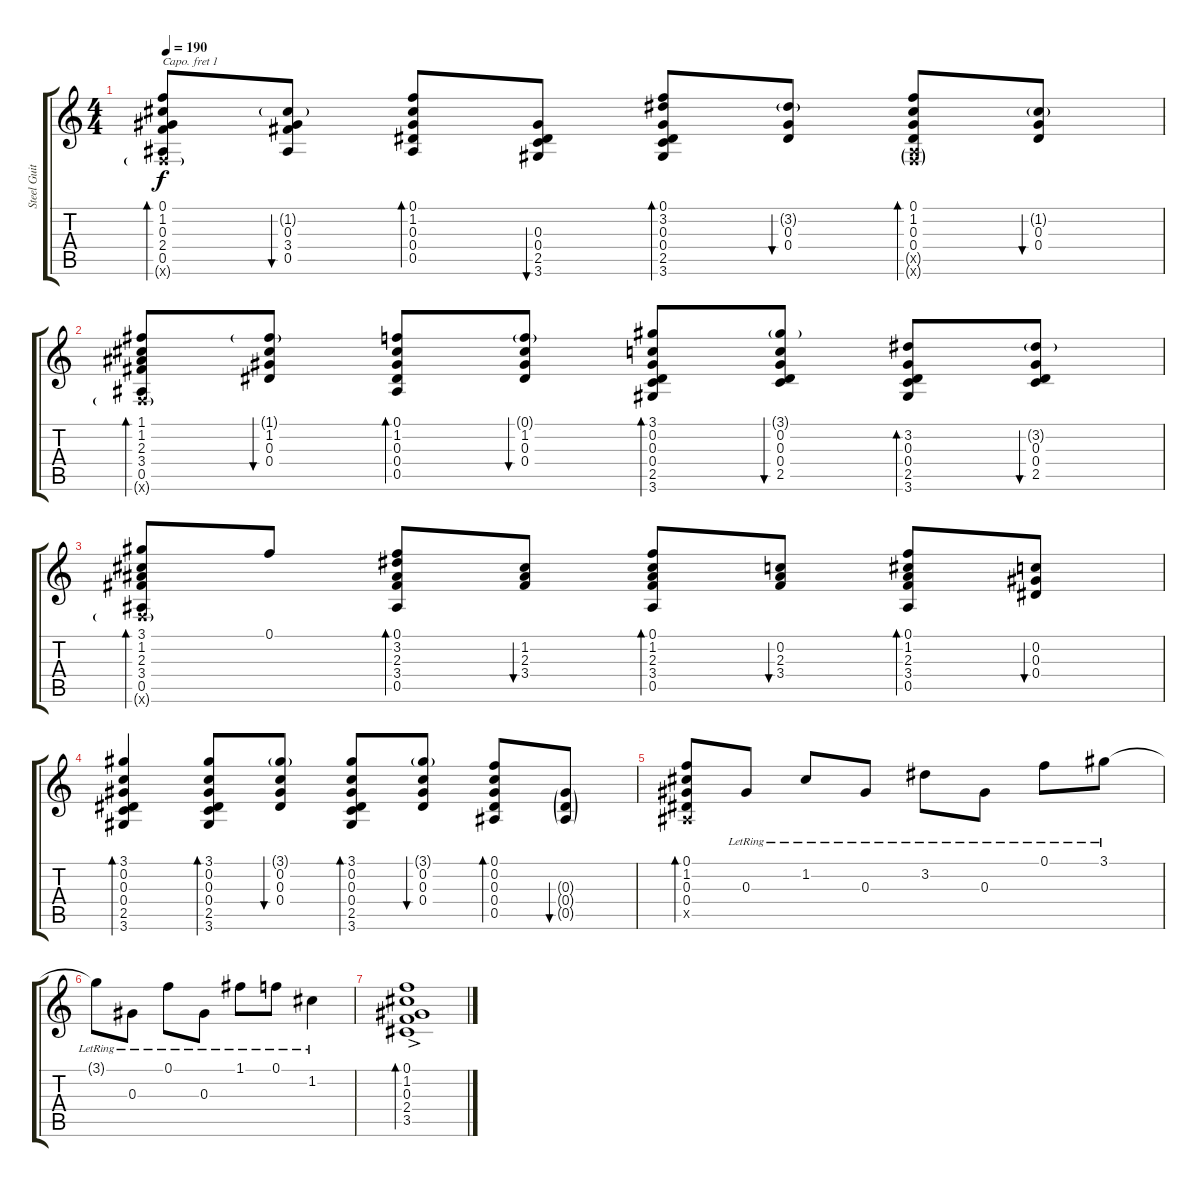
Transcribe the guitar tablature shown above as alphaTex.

\track ("Steel Guitar" "Steel Guit") {instrument acousticguitarsteel}
\staff {score tabs}
\capo 1
\tuning (E4 B3 G3 D3 A2 E2) {hide}
\ts (4 4)
\tempo 190
\clef g2
\ks c
(0.1 1.2 0.3 2.4 0.5 0.6{g x}).8{bd 30 dy f} (1.2{g} 0.3 3.4 0.5).8{bu 30} (0.1 1.2 0.3 0.4 0.5).8{bd 30} (0.3 0.4 2.5 3.6).8{bu 30} (0.1 3.2 0.3 0.4 2.5 3.6).8{bd 30} (3.2{g} 0.3 0.4).8{bu 30} (0.1 1.2 0.3 0.4 0.5{g x} 0.6{g x}).8{bd 30} (1.2{g} 0.3 0.4).8{bu 30} |
(1.1 1.2 2.3 3.4 0.5 0.6{g x}).8{bd 30} (1.1{g} 1.2 0.3 0.4).8{bu 30} (0.1 1.2 0.3 0.4 0.5).8{bd 30} (0.1{g} 1.2 0.3 0.4).8{bu 30} (3.1 0.2 0.3 0.4 2.5 3.6).8{bd 30} (3.1{g} 0.2 0.3 0.4 2.5).8{bu 30} (3.2 0.3 0.4 2.5 3.6).8{bd 30} (3.2{g} 0.3 0.4 2.5).8{bu 30} |
(3.1 1.2 2.3 3.4 0.5 0.6{g x}).8{bd 30} 0.1.8 (0.1 3.2 2.3 3.4 0.5).8{bd 30} (1.2 2.3 3.4).8{bu 30} (0.1 1.2 2.3 3.4 0.5).8{bd 30} (0.2 2.3 3.4).8{bu 30} (0.1 1.2 2.3 3.4 0.5).8{bd 30} (0.2 0.3 0.4).8{bu 30} |
(3.1 0.2 0.3 0.4 2.5 3.6).4{bd 30} (3.1 0.2 0.3 0.4 2.5 3.6).8{bd 30} (3.1{g} 0.2 0.3 0.4).8{bu 30} (3.1 0.2 0.3 0.4 2.5 3.6).8{bd 30} (3.1{g} 0.2 0.3 0.4).8{bu 30} (0.1 0.2 0.3 0.4 0.5).8{bd 30} (0.3{g} 0.4{g} 0.5{g}).8{bu 30} |
(0.1 1.2 0.3 0.4 0.5{x}).8{bd 30} 0.3{lr}.8 1.2{lr}.8 0.3{lr}.8 3.2{lr}.8 0.3{lr}.8 0.1{lr}.8 3.1{lr}.8 |
3.1{lr t}.8 0.3{lr}.8 0.1{lr}.8 0.3{lr}.8 1.1{lr}.8 0.1{lr}.8 1.2{lr}.4 |
(0.1 1.2 0.3 2.4{ac} 3.5).1{bd 30}
